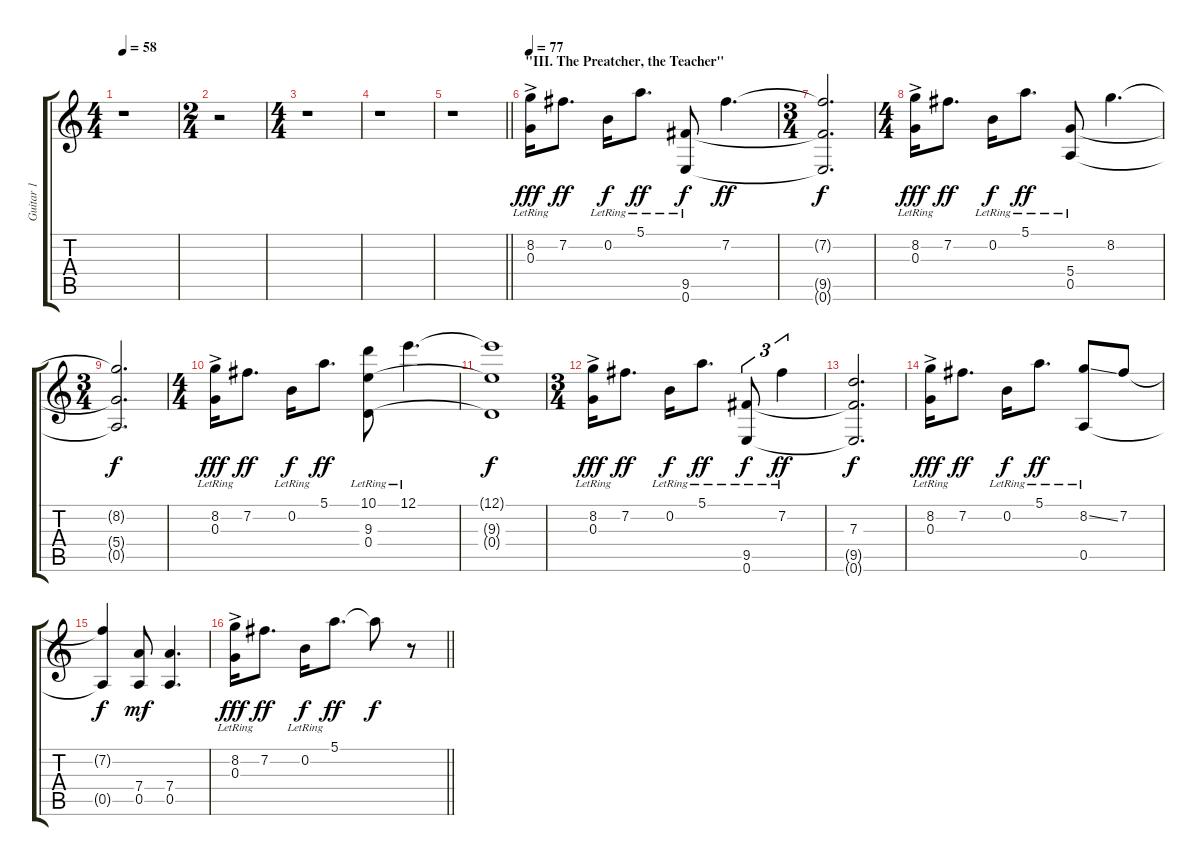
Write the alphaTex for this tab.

\track ("Guitar 1" "Guitar 1") {instrument acousticguitarsteel}
\staff {score tabs}
\tuning (E4 B3 G3 D3 A2 E2) {hide}
\ts (4 4)
\tempo 58
\clef g2
\ks c
r.1{dy f} |
\ts (2 4)
r.2 |
\ts (4 4)
r.1 |
r.1 |
\barLineRight lightlight
r.1 |
\section ("" "\"III. The Preatcher, the Teacher\"")
\tempo 77
(8.2 0.3{ac lr}).16{dy fff volume 8 instrument acousticguitarsteel} 7.2.8{d dy ff} 0.2{lr}.16{dy f} 5.1{lr}.8{d dy ff} (9.5{lr} 0.6{lr}).8{dy f} 7.2.4{d dy ff} |
\ts (3 4)
(7.2{t} 9.5{t} 0.6{t}).2{d dy f} |
\ts (4 4)
(8.2 0.3{ac lr}).16{dy fff} 7.2.8{d dy ff} 0.2{lr}.16{dy f} 5.1{lr}.8{d dy ff} (5.4{lr} 0.5{lr}).8 8.2.4{d} |
\ts (3 4)
(8.2{t} 5.4{t} 0.5{t}).2{d dy f} |
\ts (4 4)
(8.2 0.3{ac lr}).16{dy fff} 7.2.8{d dy ff} 0.2{lr}.16{dy f} 5.1.8{d dy ff} (10.1 9.3{lr} 0.4{lr}).8 12.1{lr}.4{d} |
(12.1{t} 9.3{t} 0.4{t}).1{dy f} |
\ts (3 4)
(8.2 0.3{ac lr}).16{dy fff} 7.2.8{d dy ff} 0.2{lr}.16{dy f} 5.1{lr}.8{d dy ff} (9.5{lr} 0.6{lr}).8{tu (3 2) dy f} 7.2{lr}.4{tu (3 2) dy ff} |
(7.3 9.5{t} 0.6{t}).2{d dy f} |
(8.2 0.3{ac lr}).16{dy fff} 7.2.8{d dy ff} 0.2{lr}.16{dy f} 5.1{lr}.8{d dy ff} (8.2{ss} 0.5{lr}).8 7.2.8 |
(7.2{t} 0.5{t}).4{dy f} (7.4 0.5).8{dy mf} (7.4 0.5).4{d} |
\barLineRight lightlight
(8.2 0.3{ac lr}).16{dy fff} 7.2.8{d dy ff} 0.2{lr}.16{dy f} 5.1.8{d dy ff} 5.1{t}.8{dy f} r.8
